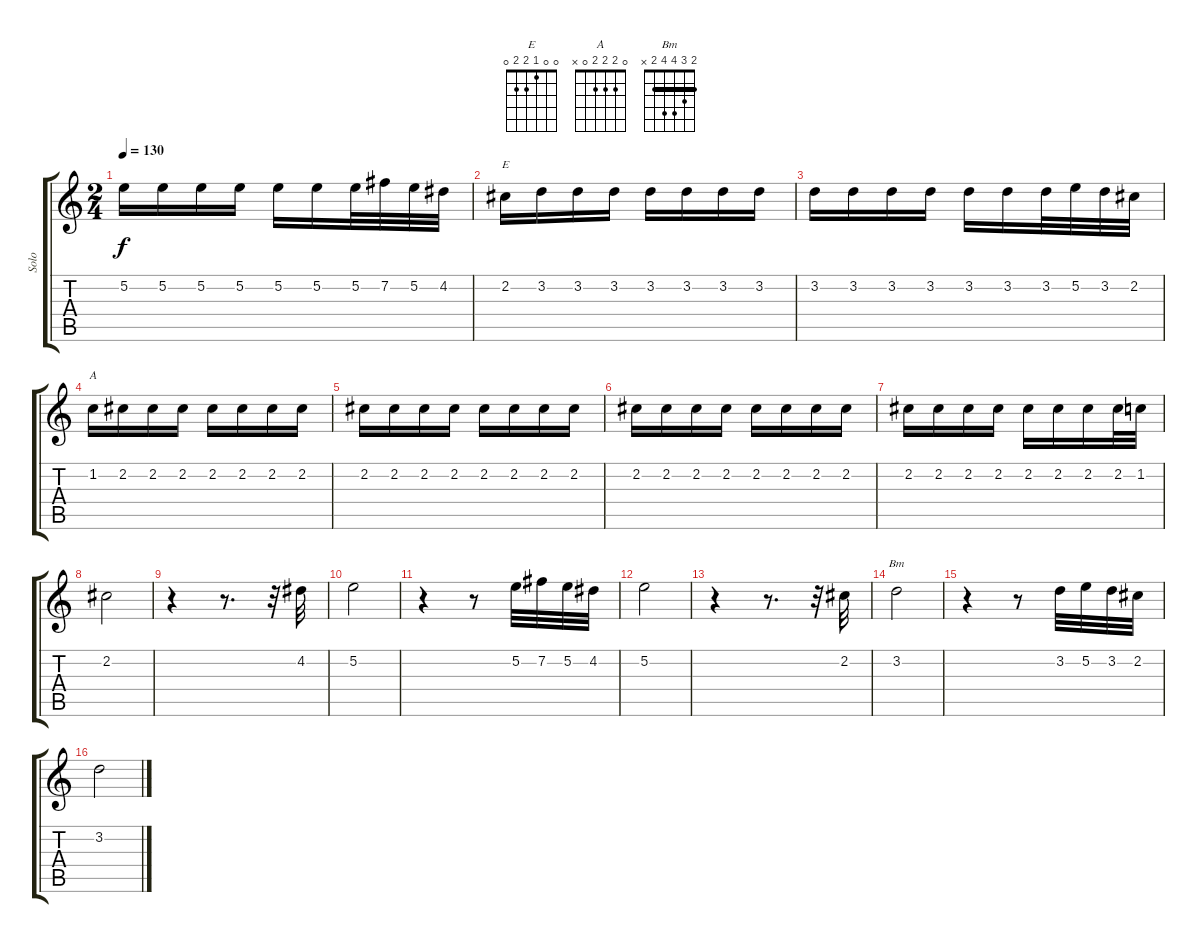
\track ("Solo" "Solo") {instrument acousticguitarnylon}
\staff {score tabs}
\tuning (E4 B3 G3 D3 A2 E2) {hide}
\chord ("E" 0 0 1 2 2 0)
\chord ("A" 0 2 2 2 0 x)
\chord ("Bm" 2 3 4 4 2 x) {barre 2}
\ts (2 4)
\tempo 130
\clef g2
\ks c
5.2.16{dy f} 5.2.16 5.2.16 5.2.16 5.2.16 5.2.16 5.2.32 7.2.32 5.2.32 4.2.32 |
2.2.16{ch "E"} 3.2.16 3.2.16 3.2.16 3.2.16 3.2.16 3.2.16 3.2.16 |
3.2.16 3.2.16 3.2.16 3.2.16 3.2.16 3.2.16 3.2.32 5.2.32 3.2.32 2.2.32 |
1.2.16{ch "A"} 2.2.16 2.2.16 2.2.16 2.2.16 2.2.16 2.2.16 2.2.16 |
2.2.16 2.2.16 2.2.16 2.2.16 2.2.16 2.2.16 2.2.16 2.2.16 |
2.2.16 2.2.16 2.2.16 2.2.16 2.2.16 2.2.16 2.2.16 2.2.16 |
2.2.16 2.2.16 2.2.16 2.2.16 2.2.16 2.2.16 2.2.16 2.2.32 1.2.32 |
2.2.2 |
r.4 r.8{d} r.32 4.2.32 |
5.2.2 |
r.4 r.8 5.2.32 7.2.32 5.2.32 4.2.32 |
5.2.2 |
r.4 r.8{d} r.32 2.2.32 |
3.2.2{ch "Bm"} |
r.4 r.8 3.2.32 5.2.32 3.2.32 2.2.32 |
3.2.2
